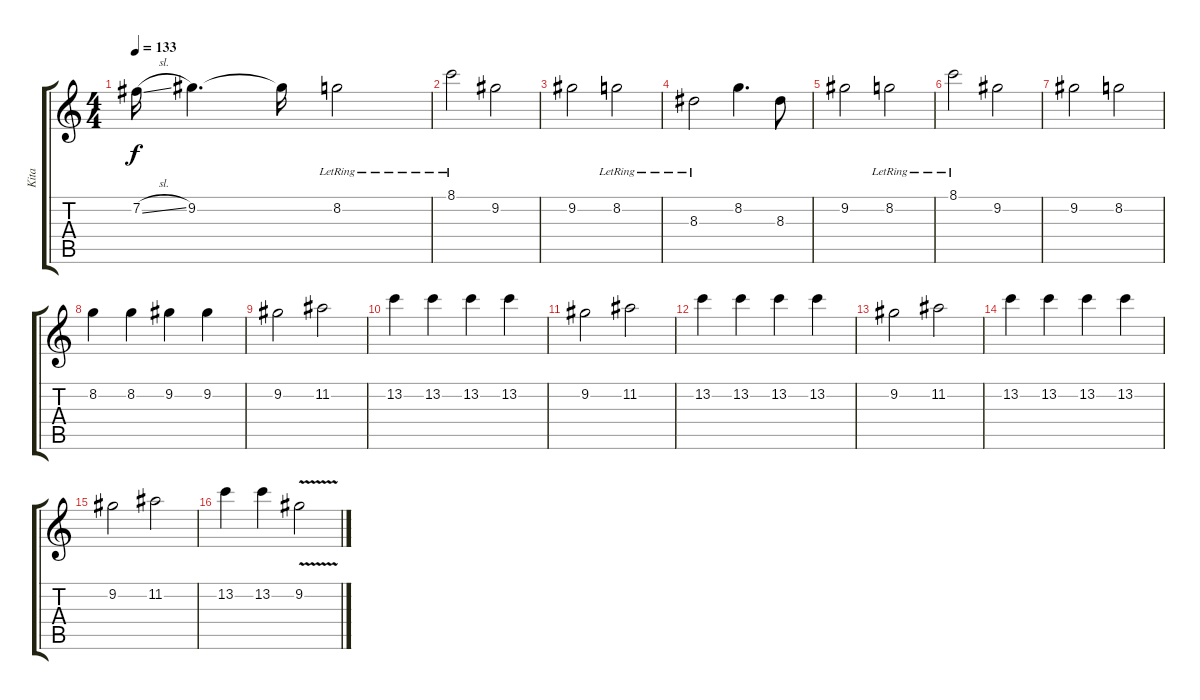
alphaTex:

\track ("Kita" "Kita") {instrument distortionguitar}
\staff {score tabs}
\tuning (E4 B3 G3 D3 A2 E2) {hide}
\ts (4 4)
\tempo 133
\clef g2
\ks c
7.2{sl}.16{dy f} 9.2.4{d} 9.2{t}.16 8.2{lr}.2 |
8.1{lr}.2 9.2.2 |
9.2.2 8.2{lr}.2 |
8.3{lr}.2 8.2.4{d} 8.3.8 |
9.2.2 8.2{lr}.2 |
8.1{lr}.2 9.2.2 |
9.2.2 8.2.2 |
8.2.4 8.2.4 9.2.4 9.2.4 |
9.2.2 11.2.2 |
13.2.4 13.2.4 13.2.4 13.2.4 |
9.2.2 11.2.2 |
13.2.4 13.2.4 13.2.4 13.2.4 |
9.2.2 11.2.2 |
13.2.4 13.2.4 13.2.4 13.2.4 |
9.2.2 11.2.2 |
13.2.4 13.2.4 9.2{v}.2
